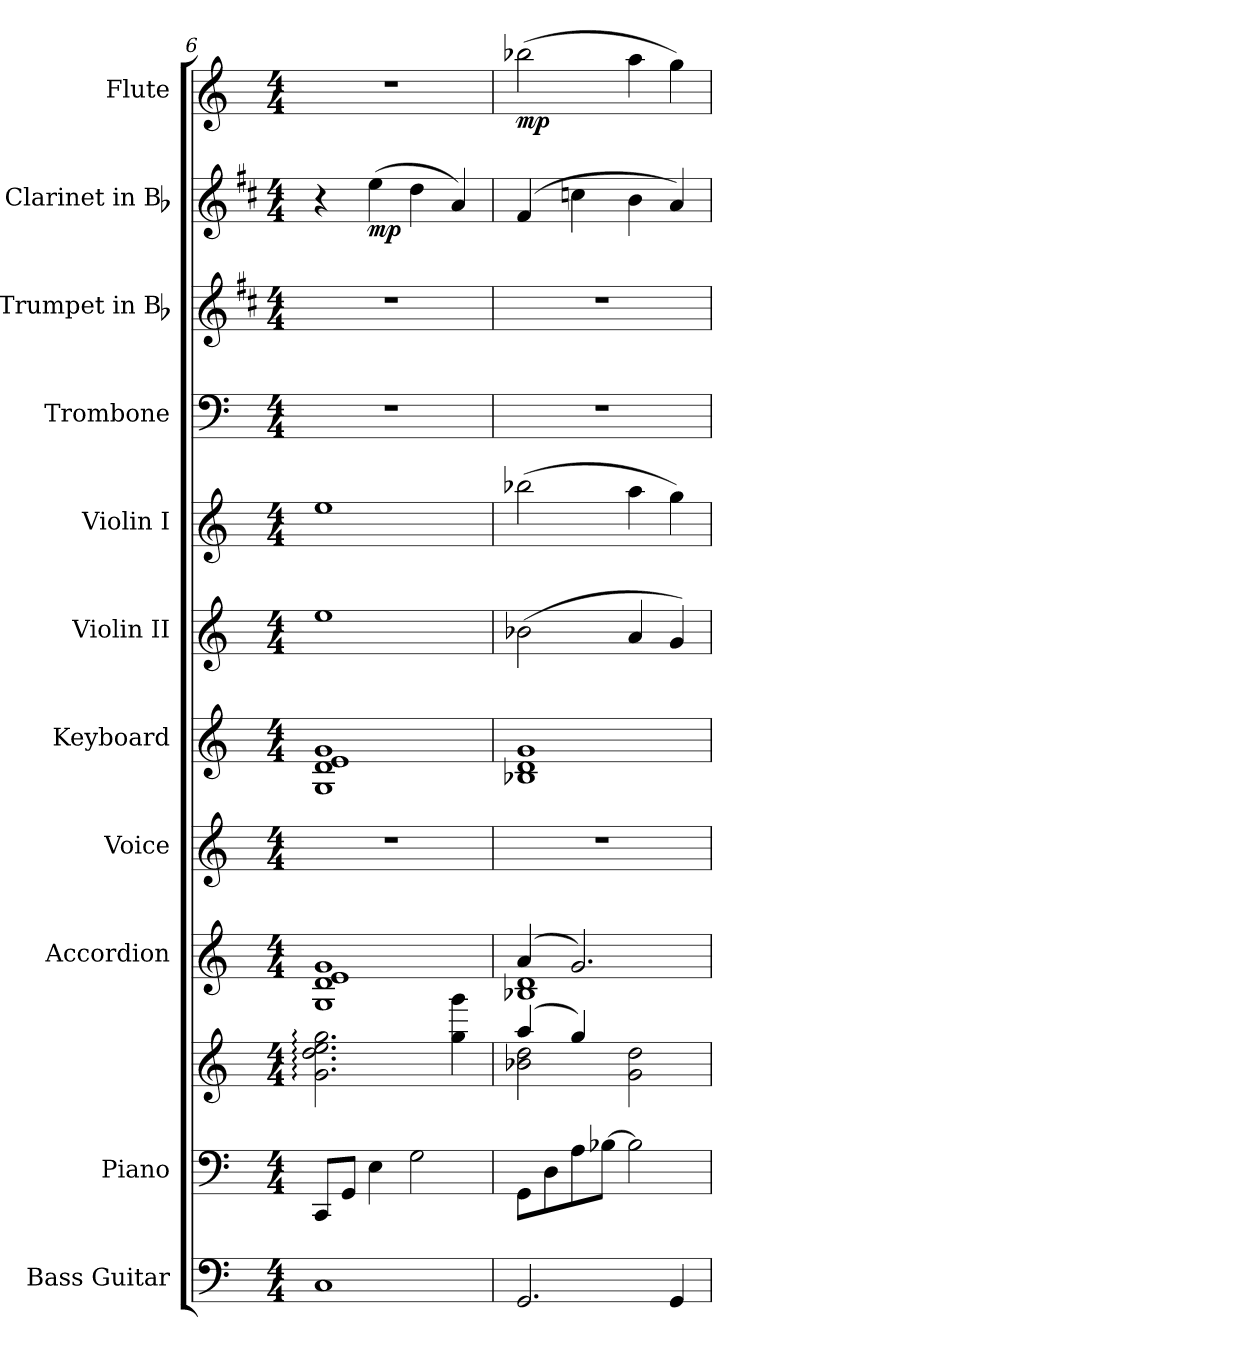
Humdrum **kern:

**kern	**kern	**kern	**kern	**kern	**kern	**kern	**kern	**kern	**kern	**kern	**dynam	**kern	**dynam
*part11	*part10	*part10	*part9	*part8	*part7	*part6	*part5	*part4	*part3	*part2	*part2	*part1	*part1
*staff12	*staff11	*staff10	*staff9	*staff8	*staff7	*staff6	*staff5	*staff4	*staff3	*staff2	*staff2	*staff1	*staff1
*I"Bass Guitar	*I"Piano	*	*I"Accordion	*I"Voice	*I"Keyboard	*I"Violin II	*I"Violin I	*I"Trombone	*I"Trumpet in Bb	*I"Clarinet in Bb	*	*I"Flute	*
*I'Bass	*I'Pno.	*	*I'Accord.	*I'Voice	*I'Kbd.	*I'Vln. II	*I'Vln. I	*I'Tbn.	*I'Tpt.	*I'Cl.	*	*I'Fl.	*
*clefF4	*clefF4	*clefG2	*clefG2	*clefG2	*clefG2	*clefG2	*clefG2	*clefF4	*clefG2	*clefG2	*	*clefG2	*
*ITrd7c12	*	*	*	*	*	*	*	*ITrd8c14	*ITrd1c2	*ITrd1c2	*	*	*
*k[]	*k[]	*k[]	*k[]	*k[]	*k[]	*k[]	*k[]	*k[]	*k[]	*k[]	*	*k[]	*
*C:	*C:	*C:	*C:	*C:	*C:	*C:	*C:	*C:	*C:	*C:	*	*C:	*
*M4/4	*M4/4	*M4/4	*M4/4	*M4/4	*M4/4	*M4/4	*M4/4	*M4/4	*M4/4	*M4/4	*	*M4/4	*
=6	=6	=6	=6	=6	=6	=6	=6	=6	=6	=6	=6	=6	=6
1CCi	8CCi/L	2.gi\: 2.ddi: 2.eei: 2.ggi:	1Gi 1di 1ei 1gi	1r	1Gi 1di 1ei 1gi	1eei	1eei	1r	1r	4r	.	1r	.
.	8GGi/J	.	.	.	.	.	.	.	.	.	.	.	.
.	4Ei\	.	.	.	.	.	.	.	.	(4ddi\	mp	.	.
.	2Gi\	.	.	.	.	.	.	.	.	4cci\	.	.	.
.	.	4ggi\ 4gggi	.	.	.	.	.	.	.	4gi/)	.	.	.
=7	=7	=7	=7	=7	=7	=7	=7	=7	=7	=7	=7	=7	=7
*	*	*^	*^	*	*	*	*	*	*	*	*	*	*
2.GGGi/	8GGi\L	(4aai/	2b-Xi\ 2ddi	(4ai/	1B-Xi 1di	1r	1B-Xi 1di 1gi	(2b-Xi\	(2bb-Xi\	1r	1r	(4ei/	.	(2bb-Xi\	mp
.	8Di\	.	.	.	.	.	.	.	.	.	.	.	.	.	.
.	8Ai\	4ggi/)	.	2.gi/)	.	.	.	.	.	.	.	4b-Xi\	.	.	.
.	[>8B-Xi\J	.	.	.	.	.	.	.	.	.	.	.	.	.	.
.	2B-i\]	2gi\ 2ddi	2ryy	.	.	.	.	4ai/	4aai\	.	.	4ai\	.	4aai\	.
4GGGi/	.	.	.	.	.	.	.	4gi/)	4ggi\)	.	.	4gi/)	.	4ggi\)	.
*	*	*v	*v	*	*	*	*	*	*	*	*	*	*	*	*
*	*	*	*v	*v	*	*	*	*	*	*	*	*	*	*
=	=	=	=	=	=	=	=	=	=	=	=	=	=
*-	*-	*-	*-	*-	*-	*-	*-	*-	*-	*-	*-	*-	*-
